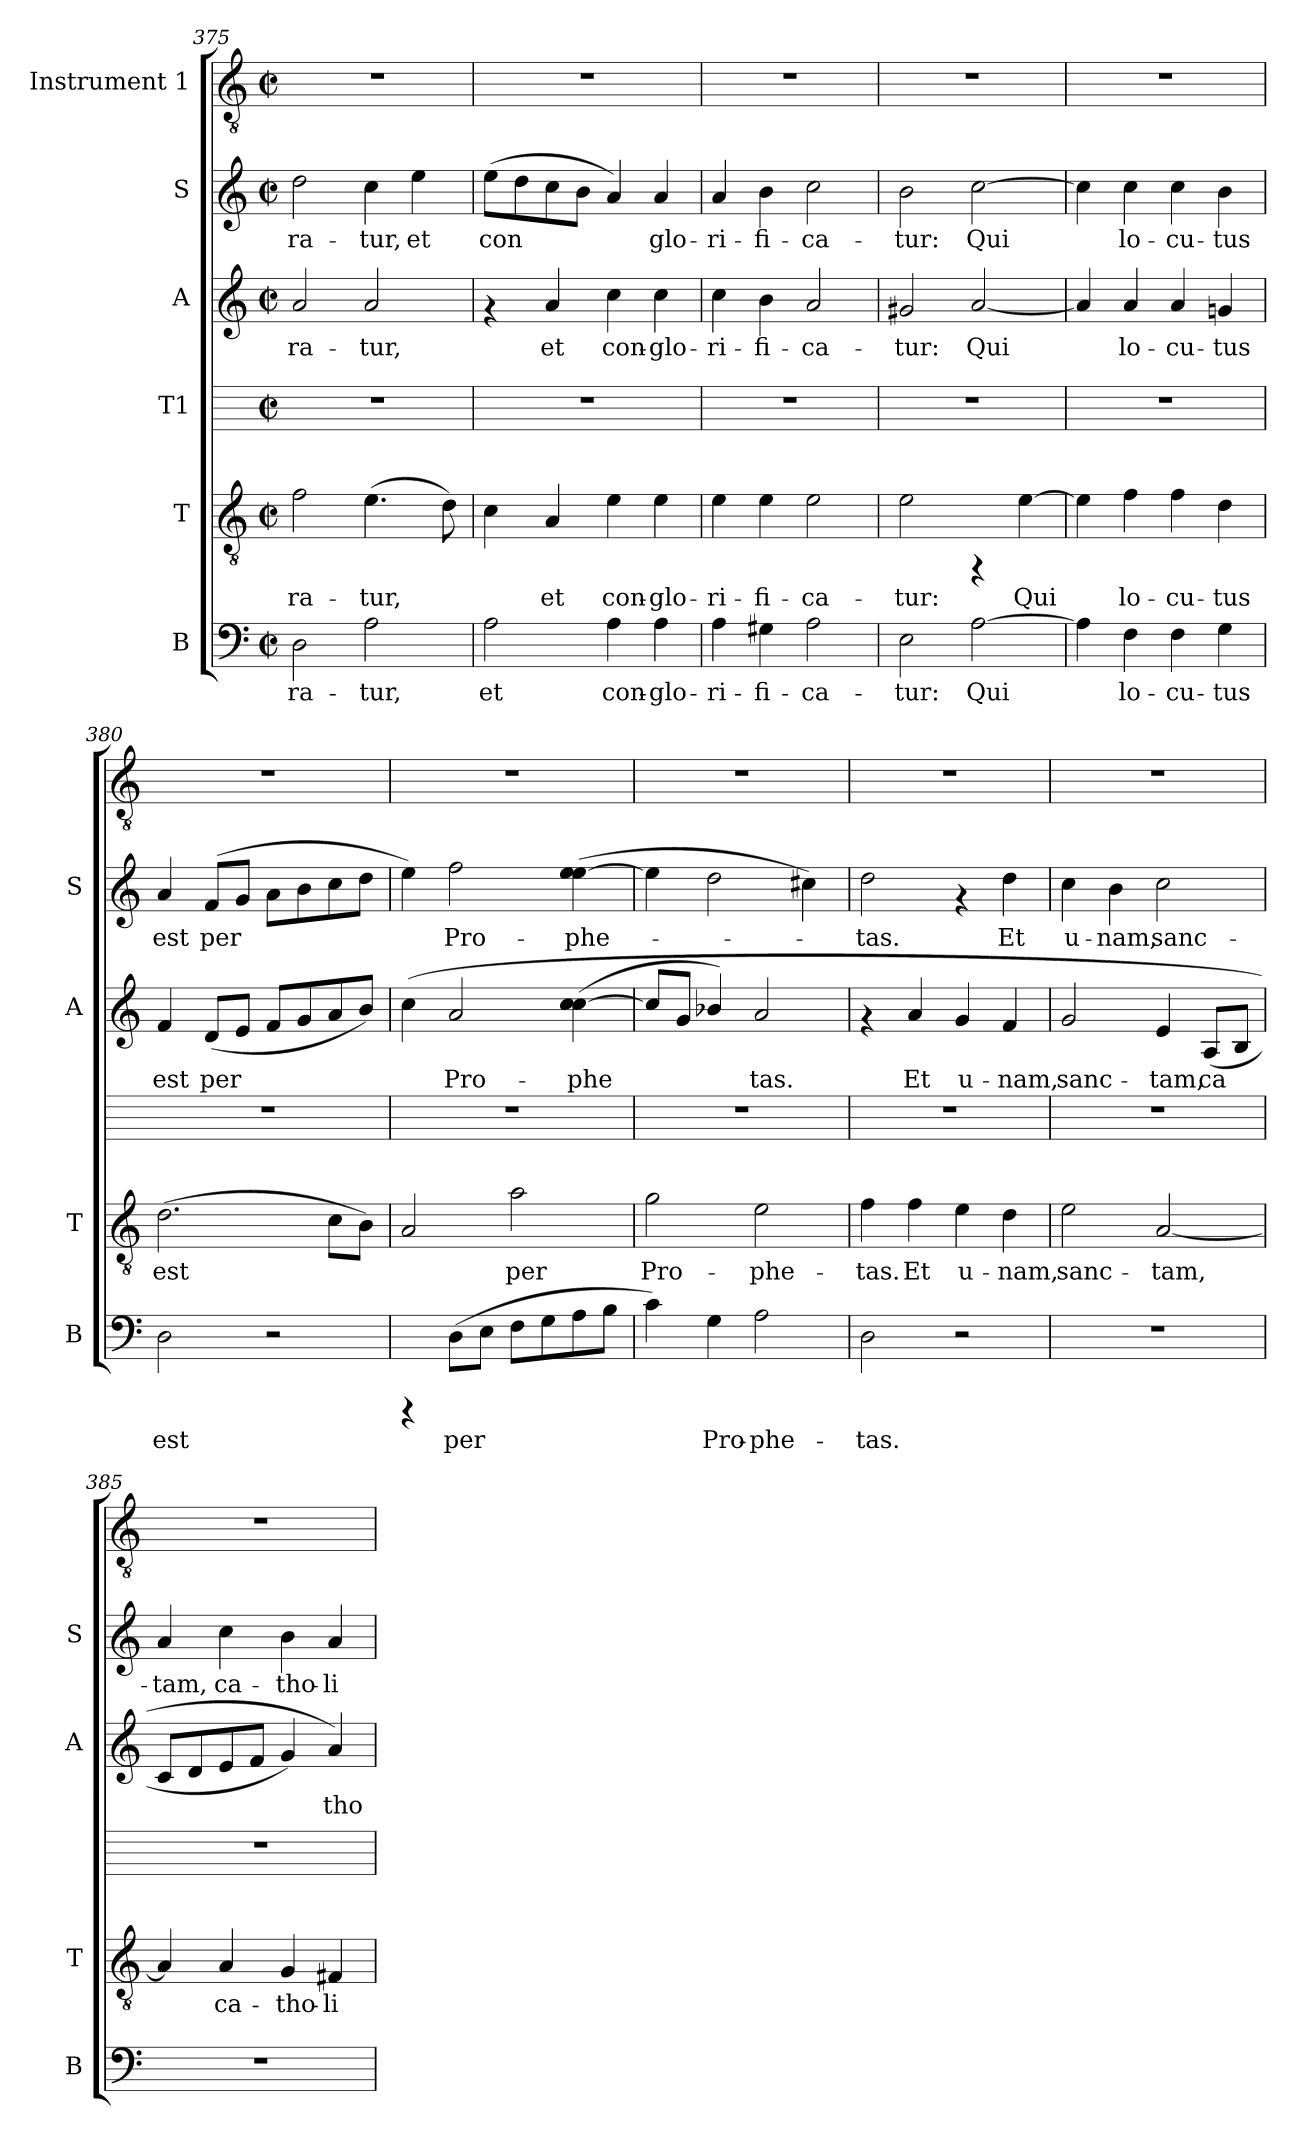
**kern	**text	**kern	**text	**kern	**kern	**text	**kern	**text	**kern
*part6	*part6	*part5	*part5	*part4	*part3	*part3	*part2	*part2	*part1
*staff6	*staff6	*staff5	*staff5	*staff4	*staff3	*staff3	*staff2	*staff2	*staff1
*I"B	*	*I"T	*	*I"T1	*I"A	*	*I"S	*	*I"Instrument 1
*I'B	*	*I'T	*	*	*I'A	*	*I'S	*	*
*clefF4	*	*clefGv2	*	*	*clefG2	*	*clefG2	*	*clefGv2
*k[]	*	*k[]	*	*k[]	*k[]	*	*k[]	*	*k[]
*C:	*	*C:	*	*C:	*C:	*	*C:	*	*C:
*M2/2	*	*M2/2	*	*M2/2	*M2/2	*	*M2/2	*	*M2/2
*met(c|)	*	*met(c|)	*	*met(c|)	*met(c|)	*	*met(c|)	*	*met(c|)
=375	=375	=375	=375	=375	=375	=375	=375	=375	=375
!	!LO:LY:b:cj	!	!LO:LY:b:cj	!	!	!LO:LY:b:cj	!	!LO:LY:b:cj	!
2D\	-ra-	2f\	-ra-	1r	2a/	-ra-	2dd\	-ra-	1r
!	!LO:LY:b:cj	!	!LO:LY:b:cj	!	!	!LO:LY:b:cj	!	!LO:LY:b:cj	!
2A\	-tur,	(>4.e\	-tur,	.	2a/	-tur,	4cc\	-tur,	.
!	!	!	!	!	!	!	!	!LO:LY:b:cj	!
.	.	.	.	.	.	.	4ee\	et	.
!	!	!	!LO:LY:b:cj	!	!	!	!	!	!
.	.	8d\)	.	.	.	.	.	.	.
!!LO:LB:g=z
=376	=376	=376	=376	=376	=376	=376	=376	=376	=376
!	!LO:LY:b:cj	!	!LO:LY:b:cj	!	!	!	!	!LO:LY:b:cj	!
2A\	et	4c\	.	1r	4rf	.	(>8ee\L	con-	1r
!	!	!	!	!	!	!	!	!LO:LY:b:cj	!
.	.	.	.	.	.	.	8dd\	--	.
!	!	!	!LO:LY:b:cj	!	!	!LO:LY:b:cj	!	!LO:LY:b:cj	!
.	.	4A/	et	.	4a/	et	8cc\	--	.
!	!	!	!	!	!	!	!	!LO:LY:b:cj	!
.	.	.	.	.	.	.	8b\J	--	.
!	!LO:LY:b:cj	!	!LO:LY:b:cj	!	!	!LO:LY:b:cj	!	!LO:LY:b:cj	!
4A\	con-	4e\	con-	.	4cc\	con-	4a/)	--	.
!	!LO:LY:b:cj	!	!LO:LY:b:cj	!	!	!LO:LY:b:cj	!	!LO:LY:b:cj	!
4A\	-glo-	4e\	-glo-	.	4cc\	-glo-	4a/	-glo-	.
=377	=377	=377	=377	=377	=377	=377	=377	=377	=377
!	!LO:LY:b:cj	!	!LO:LY:b:cj	!	!	!LO:LY:b:cj	!	!LO:LY:b:cj	!
4A\	-ri-	4e\	-ri-	1r	4cc\	-ri-	4a/	-ri-	1r
!	!LO:LY:b:cj	!	!LO:LY:b:cj	!	!	!LO:LY:b:cj	!	!LO:LY:b:cj	!
4G#X\	-fi-	4e\	-fi-	.	4b\	-fi-	4b\	-fi-	.
!	!LO:LY:b:cj	!	!LO:LY:b:cj	!	!	!LO:LY:b:cj	!	!LO:LY:b:cj	!
2A\	-ca-	2e\	-ca-	.	2a/	-ca-	2cc\	-ca-	.
=378	=378	=378	=378	=378	=378	=378	=378	=378	=378
!	!LO:LY:b:cj	!	!LO:LY:b:cj	!	!	!LO:LY:b:cj	!	!LO:LY:b:cj	!
2E\	-tur:	2e\	-tur:	1r	2g#X/	-tur:	2b\	-tur:	1r
!	!LO:LY:b:cj	!	!	!	!	!LO:LY:b:cj	!	!LO:LY:b:cj	!
[>2A\	Qui	4rFF	.	.	[<2a/	Qui	[>2cc\	Qui	.
!	!	!	!LO:LY:b:cj	!	!	!	!	!	!
.	.	[>4e\	Qui	.	.	.	.	.	.
=379	=379	=379	=379	=379	=379	=379	=379	=379	=379
!	!LO:LY:b:cj	!	!LO:LY:b:cj	!	!	!LO:LY:b:cj	!	!LO:LY:b:cj	!
4A\]	.	4e\]	.	1r	4a/]	.	4cc\]	.	1r
!	!LO:LY:b:cj	!	!LO:LY:b:cj	!	!	!LO:LY:b:cj	!	!LO:LY:b:cj	!
4F\	lo-	4f\	lo-	.	4a/	lo-	4cc\	lo-	.
!	!LO:LY:b:cj	!	!LO:LY:b:cj	!	!	!LO:LY:b:cj	!	!LO:LY:b:cj	!
4F\	-cu-	4f\	-cu-	.	4a/	-cu-	4cc\	-cu-	.
!	!LO:LY:b:cj	!	!LO:LY:b:cj	!	!	!LO:LY:b:cj	!	!LO:LY:b:cj	!
4G\	-tus	4d\	-tus	.	4gn/	-tus	4b\	-tus	.
=380	=380	=380	=380	=380	=380	=380	=380	=380	=380
!	!LO:LY:b:cj	!	!LO:LY:b:cj	!	!	!LO:LY:b:cj	!	!LO:LY:b:cj	!
2D\	est	(>2.d\	est	1r	4f/	est	4a/	est	1r
!	!	!	!	!	!	!LO:LY:b:cj	!	!LO:LY:b:cj	!
.	.	.	.	.	(<8d/L	per	(<8f/L	per	.
!	!	!	!	!	!	!LO:LY:b:cj	!	!LO:LY:b:cj	!
.	.	.	.	.	8e/J	.	8g/J	.	.
!	!	!	!	!	!	!LO:LY:b:cj	!	!LO:LY:b:cj	!
2r	.	.	.	.	8f/L	.	8a\L	.	.
!	!	!	!	!	!	!LO:LY:b:cj	!	!LO:LY:b:cj	!
.	.	.	.	.	8g/	.	8b\	.	.
!	!	!	!LO:LY:b:cj	!	!	!LO:LY:b:cj	!	!LO:LY:b:cj	!
.	.	8c\L	.	.	8a/	.	8cc\	.	.
!	!	!	!LO:LY:b:cj	!	!	!LO:LY:b:cj	!	!LO:LY:b:cj	!
.	.	8B\J)	.	.	8b/J)	.	8dd\J	.	.
!!LO:PB:g=z
=381	=381	=381	=381	=381	=381	=381	=381	=381	=381
!	!	!	!LO:LY:b:cj	!	!	!LO:LY:b:cj	!	!LO:LY:b:cj	!
4rCCC	.	2A/	.	1r	(<4cc\	.	4ee\)	.	1r
!	!LO:LY:b:cj	!	!	!	!	!LO:LY:b:cj	!	!LO:LY:b:cj	!
(>8D\L	per	.	.	.	2a/	Pro-	2ff\	Pro-	.
!	!LO:LY:b:cj	!	!	!	!	!	!	!	!
8E\J	.	.	.	.	.	.	.	.	.
!	!LO:LY:b:cj	!	!LO:LY:b:cj	!	!	!	!	!	!
8F\L	.	2a\	per	.	.	.	.	.	.
!	!LO:LY:b:cj	!	!	!	!	!	!	!	!
8G\	.	.	.	.	.	.	.	.	.
!	!LO:LY:b:cj	!	!	!	!	!LO:LY:b:cj	!	!LO:LY:b:cj	!
8A\	.	.	.	.	(<4cc\ [>4cc\	-phe-	(>4ee\ [>4ee\	-phe-	.
!	!LO:LY:b:cj	!	!	!	!	!	!	!	!
8B\J	.	.	.	.	.	.	.	.	.
=382	=382	=382	=382	=382	=382	=382	=382	=382	=382
!	!LO:LY:b:cj	!	!LO:LY:b:cj	!	!	!LO:LY:b:cj	!	!	!
4c\)	.	2g\	Pro-	1r	8cc/L]	--	4ee\]	.	1r
!	!	!	!	!	!	!LO:LY:b:cj	!	!	!
.	.	.	.	.	8g/J	--	.	.	.
!	!LO:LY:b:cj	!	!	!	!	!LO:LY:b:cj	!	!	!
4G\	Pro-	.	.	.	4b-X/)	--	2dd\	.	.
!	!LO:LY:b:cj	!	!LO:LY:b:cj	!	!	!LO:LY:b:cj	!	!	!
2A\	-phe-	2e\	-phe-	.	2a/	-tas.	.	.	.
.	.	.	.	.	.	.	4cc#\)	.	.
=383	=383	=383	=383	=383	=383	=383	=383	=383	=383
!	!LO:LY:b:cj	!	!LO:LY:b:cj	!	!	!	!	!LO:LY:b:cj	!
2D\	-tas.	4f\	-tas.	1r	4rf	.	2dd\	-tas.	1r
!	!	!	!LO:LY:b:cj	!	!	!LO:LY:b:cj	!	!	!
.	.	4f\	Et	.	4a/	Et	.	.	.
!	!	!	!LO:LY:b:cj	!	!	!LO:LY:b:cj	!	!	!
2r	.	4e\	u-	.	4g/	u-	4rf	.	.
!	!	!	!LO:LY:b:cj	!	!	!LO:LY:b:cj	!	!LO:LY:b:cj	!
.	.	4d\	-nam,	.	4f/	-nam,	4dd\	Et	.
=384	=384	=384	=384	=384	=384	=384	=384	=384	=384
!	!	!	!LO:LY:b:cj	!	!	!LO:LY:b:cj	!	!LO:LY:b:cj	!
1r	.	2e\	sanc-	1r	2g/	sanc-	4cc\	u-	1r
!	!	!	!	!	!	!	!	!LO:LY:b:cj	!
.	.	.	.	.	.	.	4b\	-nam,	.
!	!	!	!LO:LY:b:cj	!	!	!LO:LY:b:cj	!	!LO:LY:b:cj	!
.	.	[<2A/	-tam,	.	4e/	-tam,	2cc\	sanc-	.
!	!	!	!	!	!	!LO:LY:b:cj	!	!	!
.	.	.	.	.	(<8A/L	ca-	.	.	.
!	!	!	!	!	!	!LO:LY:b:cj	!	!	!
.	.	.	.	.	8B/J	-	.	.	.
=385	=385	=385	=385	=385	=385	=385	=385	=385	=385
!	!	!	!LO:LY:b:cj	!	!	!LO:LY:b:cj	!	!LO:LY:b:cj	!
1r	.	4A/]	.	1r	8c/L	-	4a/	-tam,	1r
!	!	!	!	!	!	!LO:LY:b:cj	!	!	!
.	.	.	.	.	8d/	--	.	.	.
!	!	!	!LO:LY:b:cj	!	!	!LO:LY:b:cj	!	!LO:LY:b:cj	!
.	.	4A/	ca-	.	8e/	--	4cc\	ca-	.
!	!	!	!	!	!	!LO:LY:b:cj	!	!	!
.	.	.	.	.	8f/J	--	.	.	.
!	!	!	!LO:LY:b:cj	!	!	!LO:LY:b:cj	!	!LO:LY:b:cj	!
.	.	4G/	-tho-	.	4g/)	--	4b\	-tho-	.
!	!	!	!LO:LY:b:cj	!	!	!LO:LY:b:cj	!	!LO:LY:b:cj	!
.	.	4F#X/	-li-	.	4a/)	-tho-	4a/	-li-	.
=	=	=	=	=	=	=	=	=	=
*-	*-	*-	*-	*-	*-	*-	*-	*-	*-
